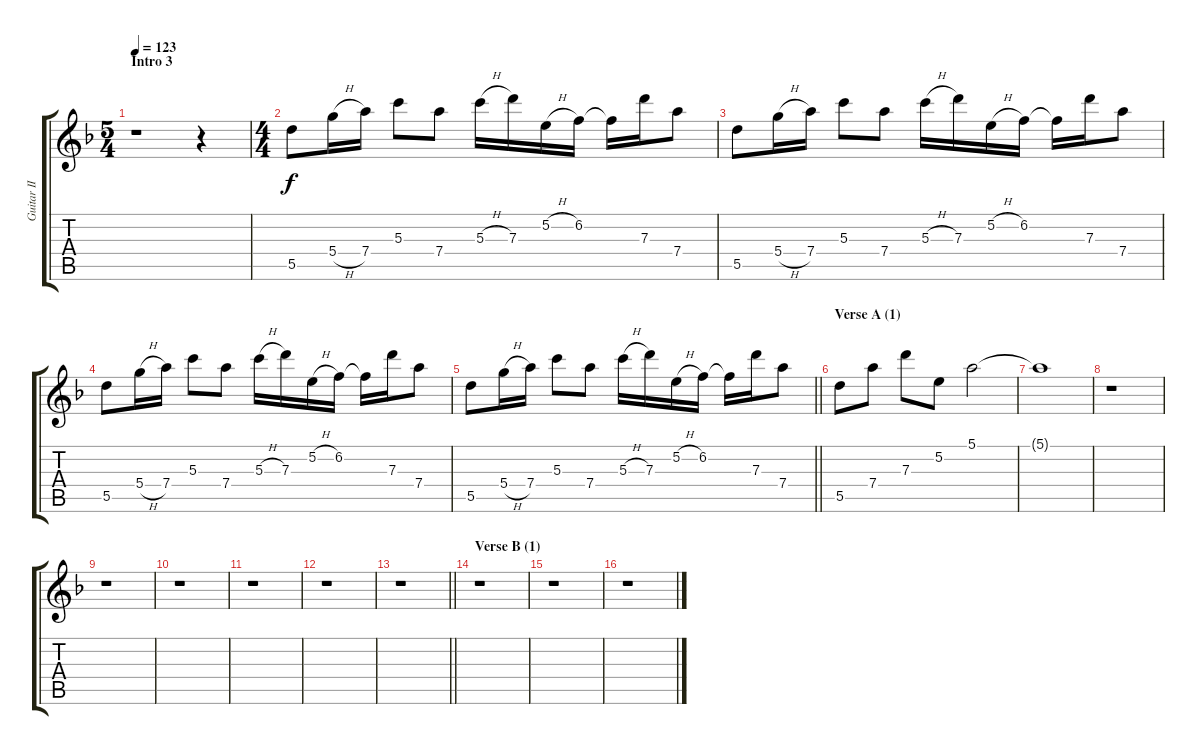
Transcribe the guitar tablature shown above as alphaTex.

\track ("Guitar II" "Guitar II") {instrument distortionguitar}
\staff {score tabs}
\tuning (E4 B3 G4 D4 A3 E3) {hide}
\ts (5 4)
\section ("" "Intro 3")
\tempo 123
\clef g2
\ks dminor
r.1{dy f} r.4 |
\ts (4 4)
5.5.8 5.4{h}.16 7.4.16 5.3.8 7.4.8 5.3{h}.16 7.3.16 5.2{h}.16 6.2.16 6.2{t}.16 7.3.16 7.4.8 |
5.5.8 5.4{h}.16 7.4.16 5.3.8 7.4.8 5.3{h}.16 7.3.16 5.2{h}.16 6.2.16 6.2{t}.16 7.3.16 7.4.8 |
5.5.8 5.4{h}.16 7.4.16 5.3.8 7.4.8 5.3{h}.16 7.3.16 5.2{h}.16 6.2.16 6.2{t}.16 7.3.16 7.4.8 |
\barLineRight lightlight
5.5.8 5.4{h}.16 7.4.16 5.3.8 7.4.8 5.3{h}.16 7.3.16 5.2{h}.16 6.2.16 6.2{t}.16 7.3.16 7.4.8 |
\section ("" "Verse A (1)")
5.5.8 7.4.8 7.3.8 5.2.8 5.1.2 |
5.1{t}.1 |
r.1 |
r.1 |
r.1 |
r.1 |
r.1 |
\barLineRight lightlight
r.1 |
\section ("" "Verse B (1)")
r.1 |
r.1 |
r.1
